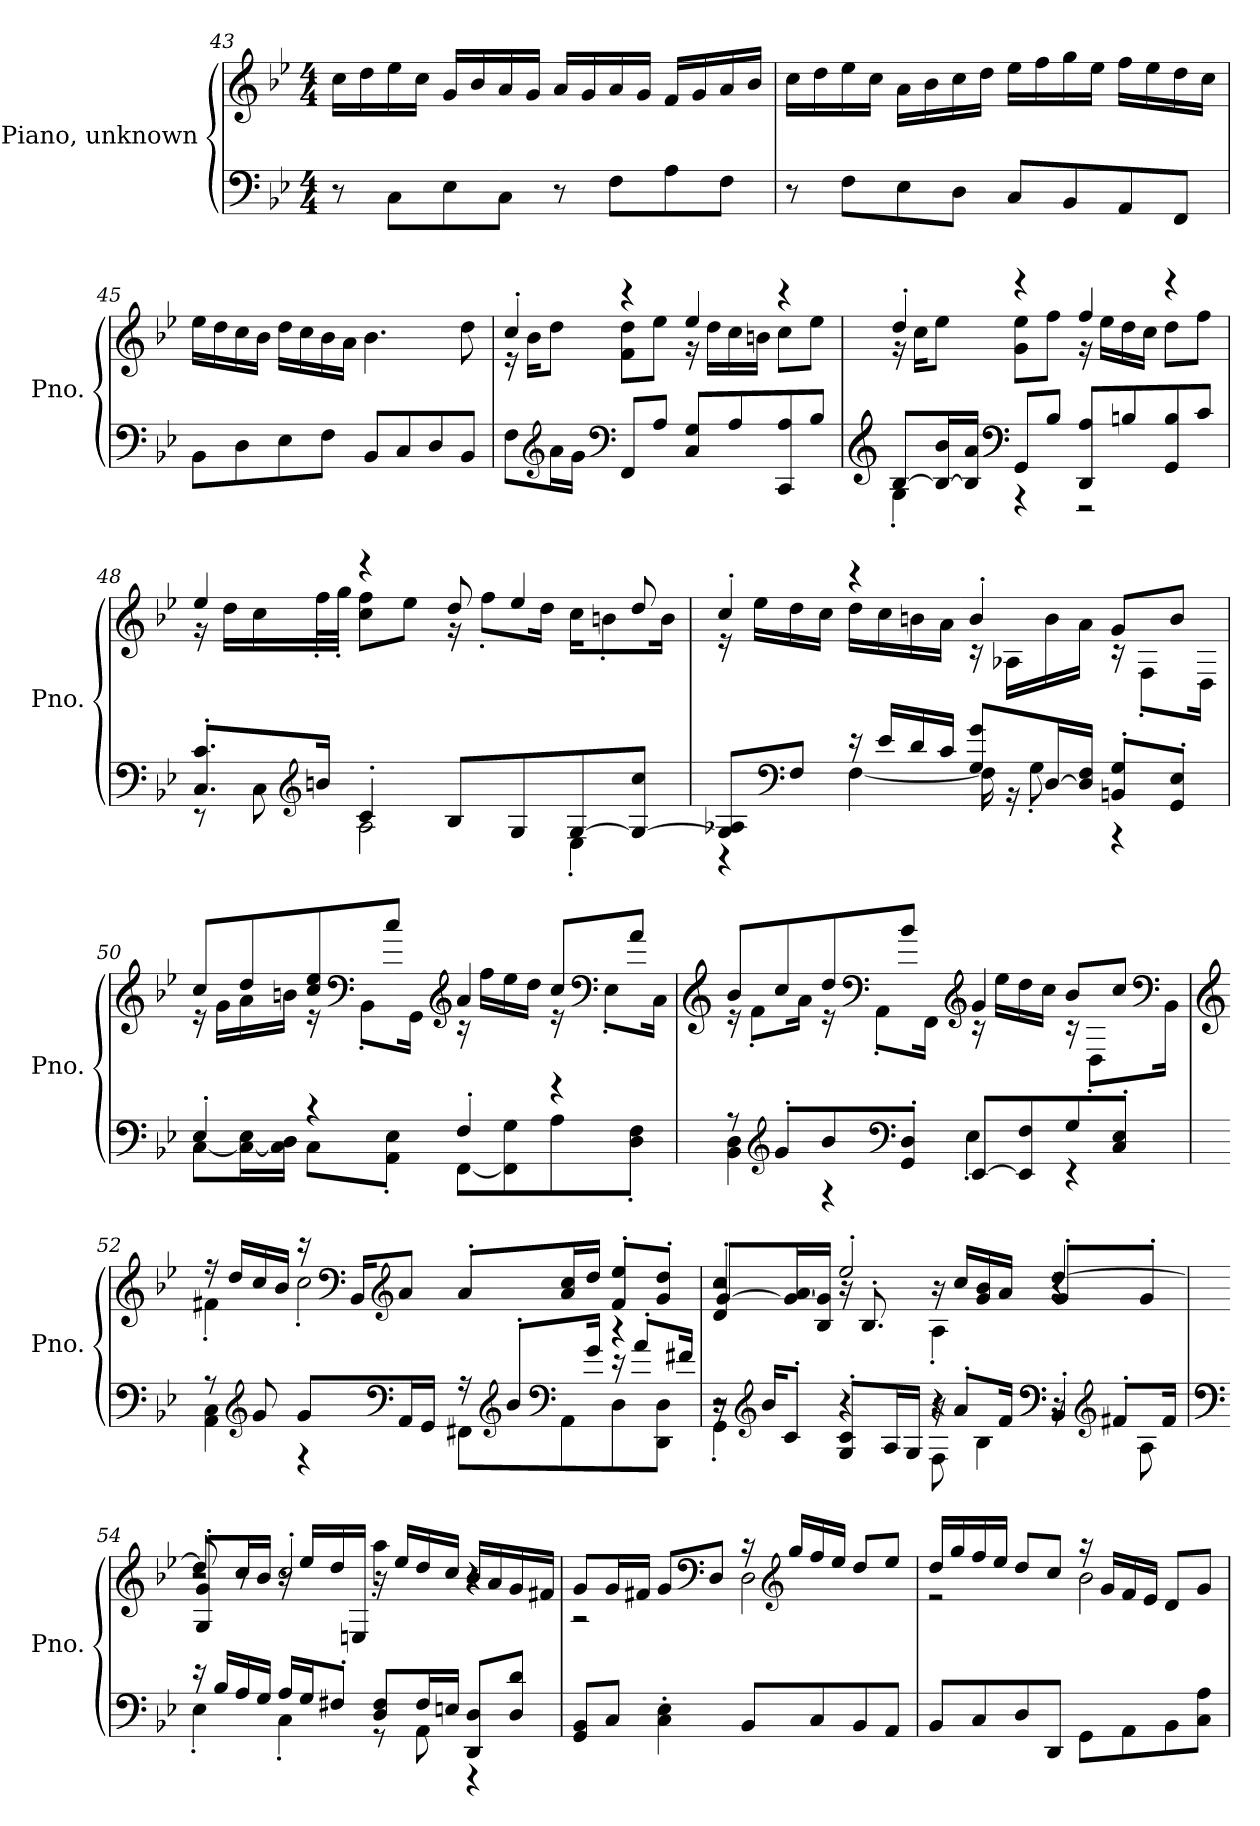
**kern	**kern
*part1	*part1
*staff2	*staff1
*I"Piano, unknown	*
*I'Pno.	*
*clefF4	*clefG2
*k[b-e-]	*k[b-e-]
*M4/4	*M4/4
=43	=43
8r	16cc\LL
.	16dd\
8C\L	16ee-\
.	16cc\JJ
8E-\	16g/LL
.	16b-/
8C\J	16a/
.	16g/JJ
8r	16a/LL
.	16g/
8F\L	16a/
.	16g/JJ
8A\	16f/LL
.	16g/
8F\J	16a/
.	16b-/JJ
!!LO:LB:g=z
=44	=44
8r	16cc\LL
.	16dd\
8F\L	16ee-\
.	16cc\JJ
8E-\	16a\LL
.	16b-\
8D\J	16cc\
.	16dd\JJ
8C/L	16ee-\LL
.	16ff\
8BB-/	16gg\
.	16ee-\JJ
8AA/	16ff\LL
.	16ee-\
8FF/J	16dd\
.	16cc\JJ
=45	=45
8BB-\L	16ee-\LL
.	16dd\
8D\	16cc\
.	16b-\JJ
8E-\	16dd\LL
.	16cc\
8F\J	16b-\
.	16a\JJ
8BB-/L	4.b-\
8C/	.
8D/	.
8BB-/J	8dd\
=46	=46
*	*^
8F\L	4cc'/	16r
.	.	16b-\KL
*clefG2	*	*
16a\L	.	8dd\J
16g\JJ	.	.
*clefF4	*	*
8FF/L	4r	8f\ 8dd\L
8A/J	.	8ee-\J
8C/ 8G/L	4ee-/	16r
.	.	16dd\LL
8A/	.	16cc\
.	.	16bn\JJ
8CC/ 8A/	4r	8cc\L
8B-/J	.	8ee-\J
!!LO:LB:g=z	!!
=47	=47	=47
*clefG2	*	*
*^	*	*
[8B-/L	4G'\	4dd'/	16r
.	.	.	16cc\KL
16B-/_ 16b-/L	.	.	8ee-\J
16B-/] 16a/JJ	.	.	.
*clefF4	*	*	*
8GG/L	4r	4r	8g\ 8ee-\L
8B-/J	.	.	8ff\J
8DD/ 8A/L	2r	4ff/	16r
.	.	.	16ee-\LL
8Bn/	.	.	16dd\
.	.	.	16cc\JJ
8GG/ 8B/	.	4r	8dd\L
8c/J	.	.	8ff\J
=48	=48	=48	=48
8.C/' 8.c/'L	8r	4ee-/	16r
.	.	.	16dd\LL
.	8C\	.	16cc\
*clefG2	*	*	*
16bn/Jk	.	.	32ff'\L
.	.	.	32gg'\JJJ
4c'/	2A\	4r	8cc\ 8ff\L
.	.	.	8ee-\J
8B-/L	.	8dd/	16r
.	.	.	8ff'\L
8G/	.	4ee-/	.
.	.	.	16dd\Jk
[8G/	4E-'\	.	16cc\KL
.	.	.	8bn'\
8G/_ 8cc/J	.	8dd/	.
.	.	.	16b\Jk
!!LO:LB:g=z	!!
=49	=49	=49	=49
8G/] 8A-X/L	4r	4cc'/	16r
.	.	.	16ee-\LL
*clefF4	*	*	*
8F/J	.	.	16dd\
.	.	.	16cc\JJ
16r	[4F\	4r	16dd\LL
16e-/LL	.	.	16cc\
16d/	.	.	16bn\
16c/JJ	.	.	16a\JJ
8G/ 8g/L	16F\]	4b'/	16r
.	16r	.	16A-X\LL
[16D/L	8G'\	.	16b\
16D/] 16F/JJ	.	.	16a\JJ
8BBn/' 8G/'L	4r	8g/L	16r
.	.	.	8F'\L
8GG/' 8E-/'J	.	8b/J	.
.	.	.	16D\Jk
=50	=50	=50	=50
4E-'/	[8C\L	8cc/L	16r
.	.	.	16g\LL
.	16C\_ 16E-\L	8dd/	16a\
.	16C\] 16D\JJ	.	16bn\JJ
4r	8C\L	8cc/ 8ee-/	16r
*	*	*clefF4	*
.	.	.	8BB-'\L
.	8AA\' 8E-\'J	8cc/J	.
.	.	.	16GG\Jk
*	*	*clefG2	*
4F'/	[8FF\L	4a/	16r
.	.	.	16ff\LL
.	8FF\] 8G\	.	16ee-\
.	.	.	16dd\JJ
4r	8A\	8cc/L	16r
*	*	*clefF4	*
.	.	.	8E-'\L
.	8D\' 8F\'J	8a/J	.
.	.	.	16C\Jk
!!LO:LB:g=z	!!
=51	=51	=51	=51
*	*	*clefG2	*
8r	4BB-\ 4D\	8b-/L	16r
.	.	.	8f'\L
*clefG2	*	*	*
8g'/L	.	8cc/	.
.	.	.	16a\Jk
8b-/	4r	8dd/	16r
*	*	*clefF4	*
.	.	.	8AA'\L
*clefF4	*	*	*
8GG/' 8D/'J	.	8b-/J	.
.	.	.	16FF\Jk
*	*	*clefG2	*
[8EE-/L	4E-'\	4g/	16r
.	.	.	16ee-\LL
8EE-/] 8F/	.	.	16dd\
.	.	.	16cc\JJ
8G/	4r	8b-/L	16r
.	.	.	8D'\L
8C/' 8E-/'J	.	8cc/J	.
*	*	*clefF4	*
.	.	.	16BB-\Jk
!!LO:LB:g=z	!!
=52	=52	=52	=52
*	*	*clefG2	*
8r	4AA\ 4C\	16r	4f#X'\
.	.	16dd/LL	.
*clefG2	*	*	*
8g/	.	16cc/	.
.	.	16b-/JJ	.
8g/L	4r	16r	2cc'\
*	*	*clefF4	*
.	.	16BB-/KL	.
*clefF4	*	*clefG2	*
16AA/L	.	8a/J	.
16GG/JJ	.	.	.
16r	8FF#X\L	8a'/L	.
*clefG2	*	*	*
8b-'/L	.	.	.
*clefF4	*	*	*
.	8AA\	16a/ 16cc/L	.
16g/Jk	.	16dd/JJ	.
16r	8D\	8f#/' 8ee-/'L	4r
8a'/L	.	.	.
.	8DD\ 8D\J	8g/' 8dd/'J	.
16f#X/Jk	.	.	.
!!LO:PB:g=z
=53	=53	=53	=53
*	*^	*	*^
16r	4GG'\	2r	4d/' 4cc/'	2r	[8g/L
*clefG2	*	*	*	*	*
16b-/KL	.	.	.	.	.
8c'/J	.	.	.	.	16g/_ 16a/L
.	.	.	.	.	16B-/ 16g/]JJ
8G/' 8c/'L	4r	.	2ee-'/	.	16r
.	.	.	.	.	8.B-'/
16A/L	.	.	.	.	.
16G/JJ	.	.	.	.	.
16r	8F\	4r	.	4A'\	16r
8a'/L	.	.	.	.	16cc/LL
.	4B-\	.	.	.	16g/ 16b-/
16f/Jk	.	.	.	.	16a/JJ
*clefF4	*	*	*	*	*
16r	.	4BB-'/	[4dd/	4r	8g'/L
*clefG2	*	*	*	*	*
8f#X'/L	.	.	.	.	.
.	8A\	.	.	.	8g'/J
16f#/Jk	.	.	.	.	.
*v	*v	*v	*	*	*
=54	=54	=54	=54
*clefF4	*	*	*
*^	*	*	*
16r	4E-'\	8dd/]	2r	8G/' 8g/'L
16B-/LL	.	.	.	.
16A/	.	8r	.	16cc/L
16G/JJ	.	.	.	16b-/JJ
16A/LL	4C'\	2cc'/	.	16r
16G/J	.	.	.	16ee-/LL
8F#X'/J	.	.	.	16dd/
.	.	.	.	16En/JJ
8D/ 8F#/L	8r	.	4aa'\	16r
.	.	.	.	16ee-/LL
16F#/L	8AA\	.	.	16dd/
16En/JJ	.	.	.	16cc/JJ
8DD/ 8D/L	4r	4r	4r	16b-/LL
.	.	.	.	16a/
8D/ 8d/J	.	.	.	16g/
.	.	.	.	16f#X/JJ
*v	*v	*	*	*
*	*	*v	*v
!!LO:LB:g=z
=55	=55	=55
8GG/ 8BB-/L	8g/L	2r
8C/J	16g/L	.
.	16f#X/JJ	.
4C\' 4E-\'	8g/L	.
*	*clefF4	*
.	8D/J	.
8BB-/L	16r	2D\
*	*clefG2	*
.	16gg/LL	.
8C/	16ff/	.
.	16ee-/JJ	.
8BB-/	8dd/L	.
8AA/J	8ee-/J	.
=56	=56	=56
8BB-/L	16dd/LL	2r
.	16gg/	.
8C/	16ff/	.
.	16ee-/JJ	.
8D/	8dd/L	.
8DD/J	8cc/J	.
8GG\L	16r	2b-\
.	16g/LL	.
8AA\	16f/	.
.	16e-/JJ	.
8BB-\	8d/L	.
8C\ 8A\J	8g/J	.
*	*v	*v
=	=
*-	*-
